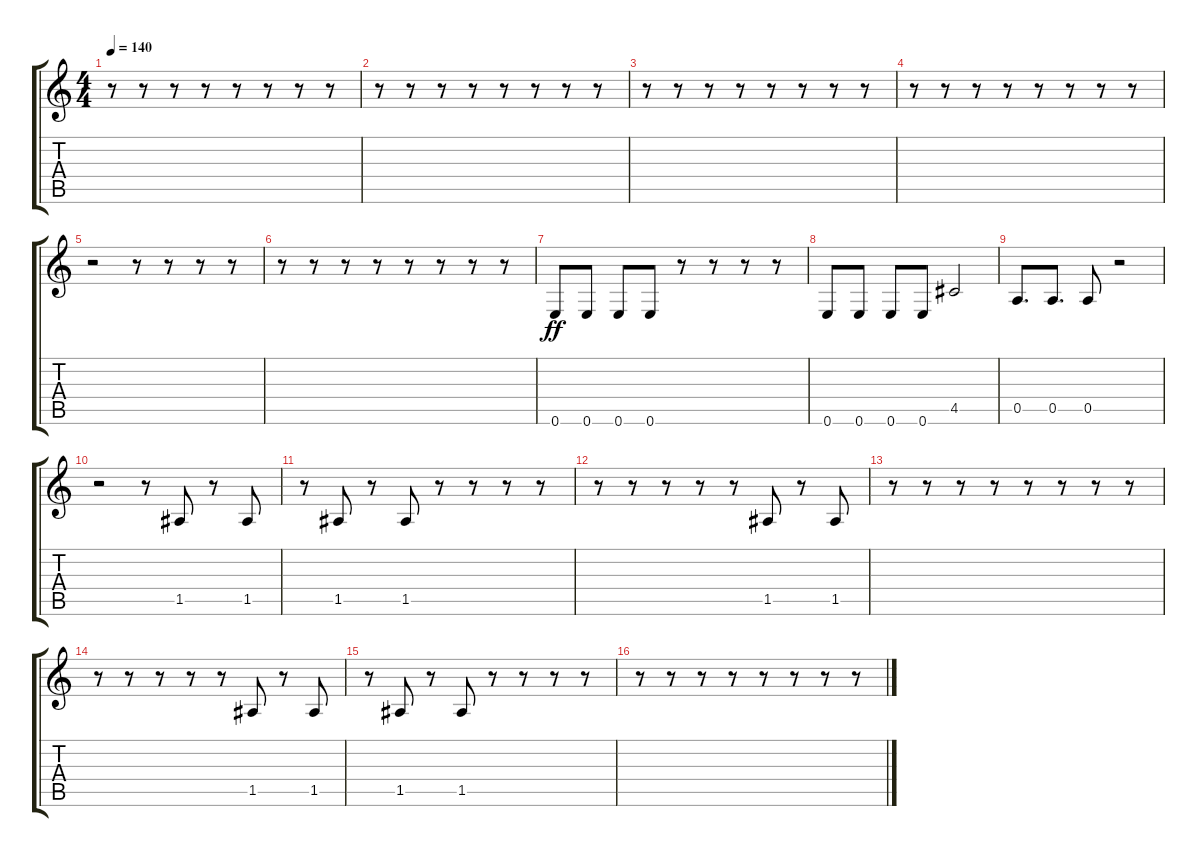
\track "" {instrument slapbass1}
\staff {score tabs}
\tuning (E4 B3 G3 D3 A2 E2) {hide}
\ts (4 4)
\tempo 140
\clef g2
\ks c
r.8{dy ff} r.8 r.8 r.8 r.8 r.8 r.8 r.8 |
r.8 r.8 r.8 r.8 r.8 r.8 r.8 r.8 |
r.8 r.8 r.8 r.8 r.8 r.8 r.8 r.8 |
r.8 r.8 r.8 r.8 r.8 r.8 r.8 r.8 |
r.2 r.8 r.8 r.8 r.8 |
r.8 r.8 r.8 r.8 r.8 r.8 r.8 r.8 |
0.6.8 0.6.8 0.6.8 0.6.8 r.8 r.8 r.8 r.8 |
0.6.8 0.6.8 0.6.8 0.6.8 4.5.2 |
0.5.8{d} 0.5.8{d} 0.5.8 r.2 |
r.2 r.8 1.5.8 r.8 1.5.8 |
r.8 1.5.8 r.8 1.5.8 r.8 r.8 r.8 r.8 |
r.8 r.8 r.8 r.8 r.8 1.5.8 r.8 1.5.8 |
r.8 r.8 r.8 r.8 r.8 r.8 r.8 r.8 |
r.8 r.8 r.8 r.8 r.8 1.5.8 r.8 1.5.8 |
r.8 1.5.8 r.8 1.5.8 r.8 r.8 r.8 r.8 |
r.8 r.8 r.8 r.8 r.8 r.8 r.8 r.8
